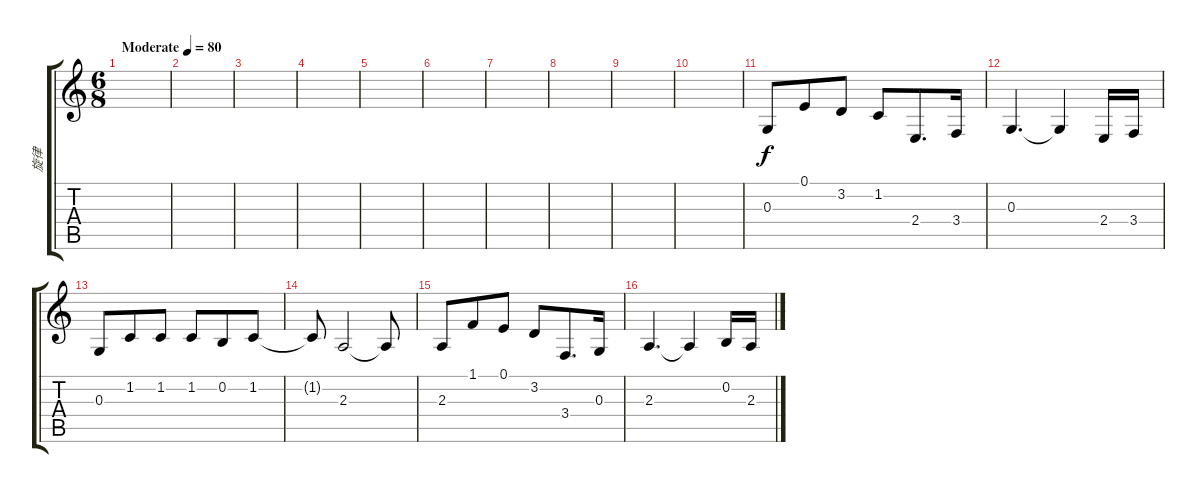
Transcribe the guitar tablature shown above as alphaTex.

\track ("旋律" "旋律") {instrument pad1newage}
\staff {score tabs}
\tuning (E4 B3 G3 D3 A2 E2) {hide}
\ts (6 8)
\tempo (80 "Moderate")
\clef g2
\ks c
|
|
|
|
|
|
|
|
|
|
0.3.8 0.1.8 3.2.8 1.2.8 2.4.8{d} 3.4.16 |
0.3.4{d} 0.3{t}.4 2.4.16 3.4.16 |
0.3.8 1.2.8 1.2.8 1.2.8 0.2.8 1.2.8 |
1.2{t}.8 2.3.2 2.3{t}.8 |
2.3.8 1.1.8 0.1.8 3.2.8 3.4.8{d} 0.3.16 |
2.3.4{d} 2.3{t}.4 0.2.16 2.3.16
